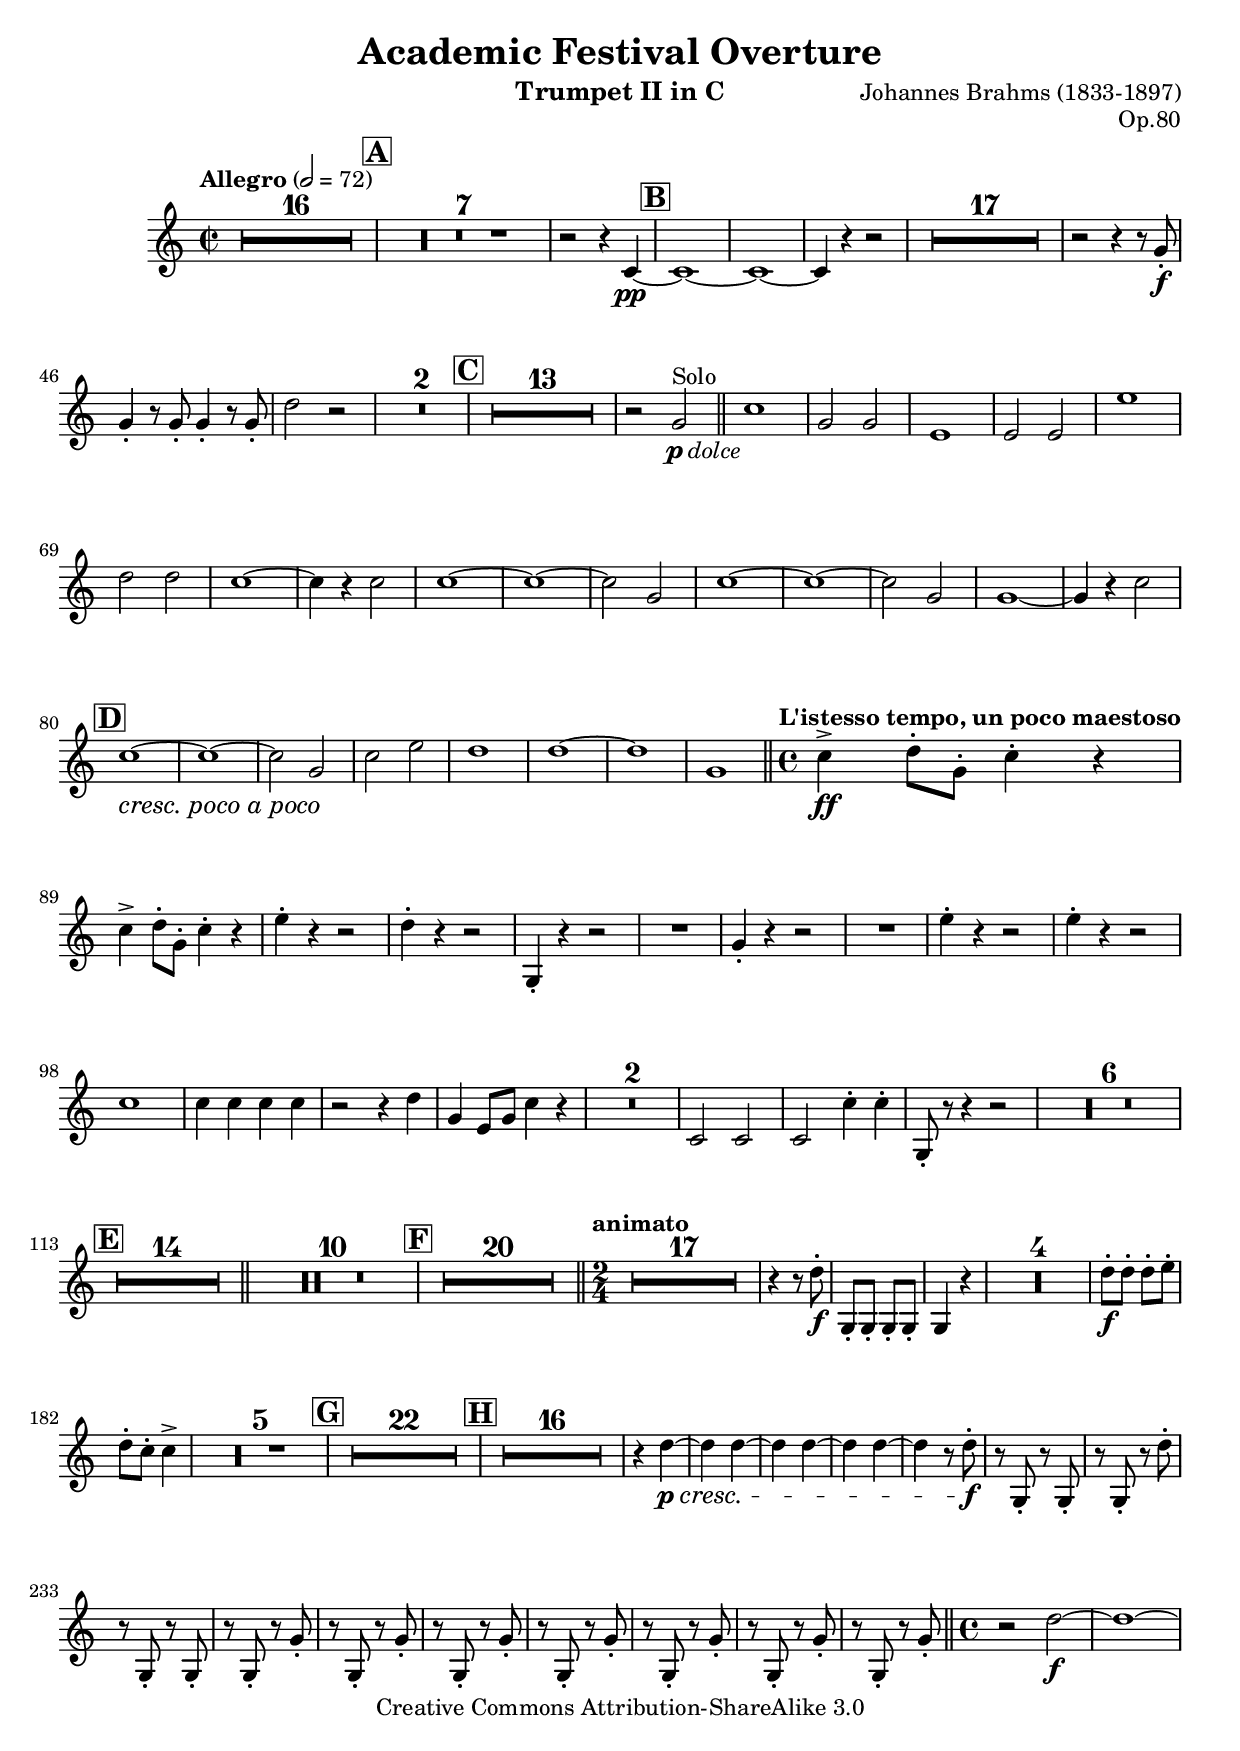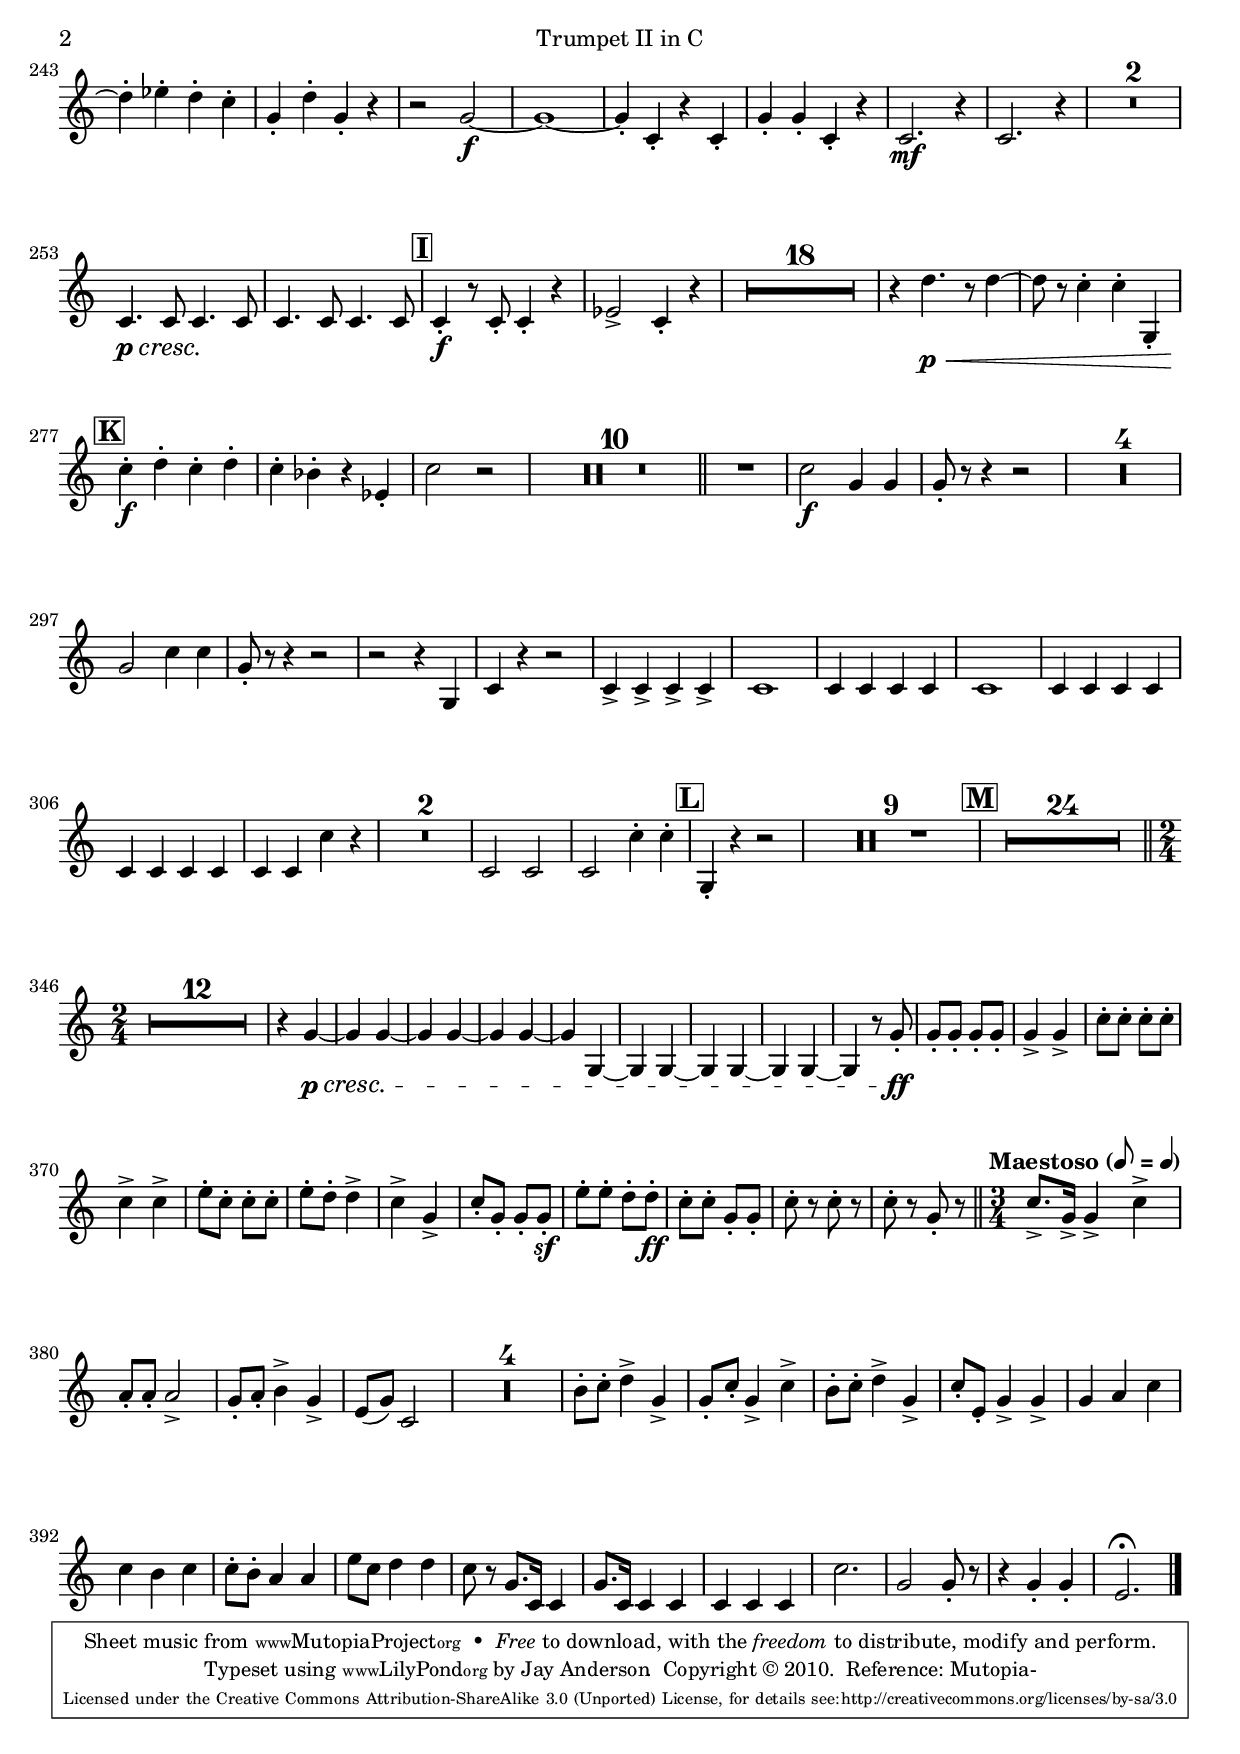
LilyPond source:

\version "2.13.51"

\include "defs.ily"
\include "trumpet2.ily"

instrument = "Trumpet II in C"

\include "header.ily"

\score
{
  \new Staff
  {
    << \removeWithTag #'score \trumpetTwo \outline >>
  }
}
